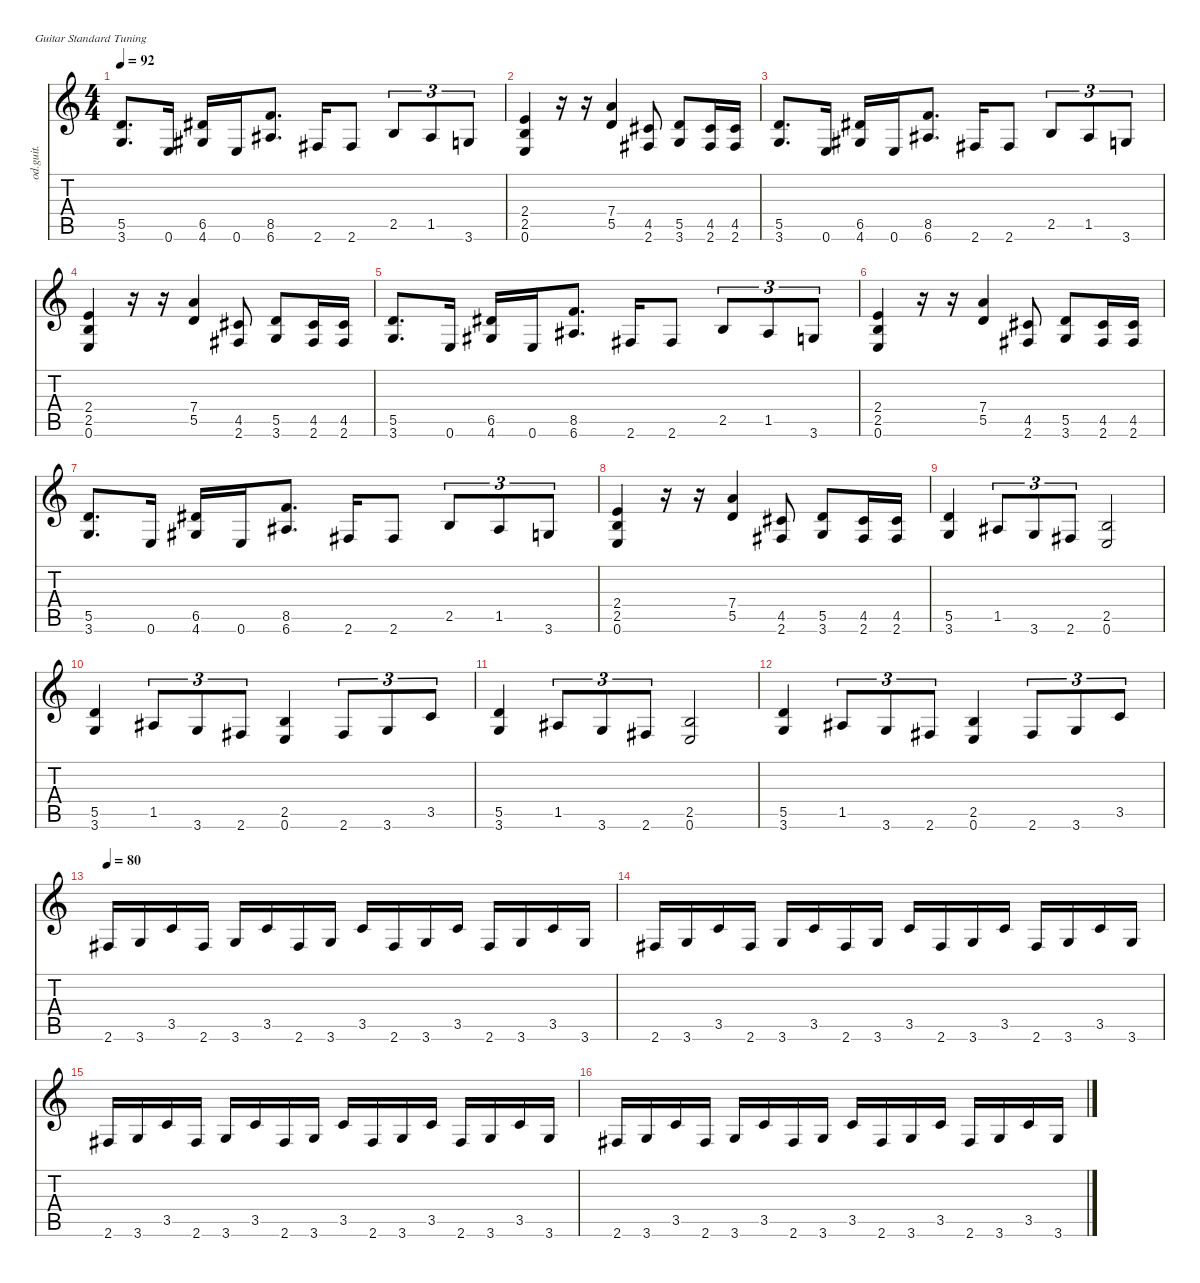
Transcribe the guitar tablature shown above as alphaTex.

\defaultSystemsLayout 4
\hideDynamics
\bracketExtendMode nobrackets
\otherSystemsTrackNameOrientation horizontal
\track ("Overdriven Guitar" "od.guit.") {instrument overdrivenguitar}
\staff {score tabs}
\tuning (E4 B3 G3 D3 A2 E2)
\ts (4 4)
\tempo 92
\clef g2
\ks c
(3.6 5.5).8{d dy mf beam Up} 0.6.16{beam Up} (4.6{acc #} 6.5{acc #}).16{beam Up} 0.6.16{beam Up} (6.6{acc #} 8.5).8{d beam Up} 2.6{acc #}.16{beam Up} 2.6{acc #}.8{beam Up} 2.5.8{tu (3 2) beam Up} 1.5{acc #}.8{tu (3 2) beam Up} 3.6.8{tu (3 2) beam Up} |
(0.6 2.5 2.4).4{beam Up} r.16{beam Up} r.16{beam Up} (5.5 7.4).4{beam Up} (2.6{acc #} 4.5{acc #}).8{beam Up} (3.6 5.5).8{beam Up} (2.6{acc #} 4.5{acc #}).16{beam Up} (2.6{acc #} 4.5{acc #}).16{beam Up} |
(3.6 5.5).8{d beam Up} 0.6.16{beam Up} (4.6{acc #} 6.5{acc #}).16{beam Up} 0.6.16{beam Up} (6.6{acc #} 8.5).8{d beam Up} 2.6{acc #}.16{beam Up} 2.6{acc #}.8{beam Up} 2.5.8{tu (3 2) beam Up} 1.5{acc #}.8{tu (3 2) beam Up} 3.6.8{tu (3 2) beam Up} |
(0.6 2.5 2.4).4{beam Up} r.16{beam Up} r.16{beam Up} (5.5 7.4).4{beam Up} (2.6{acc #} 4.5{acc #}).8{beam Up} (3.6 5.5).8{beam Up} (2.6{acc #} 4.5{acc #}).16{beam Up} (2.6{acc #} 4.5{acc #}).16{beam Up} |
(3.6 5.5).8{d beam Up} 0.6.16{beam Up} (4.6{acc #} 6.5{acc #}).16{beam Up} 0.6.16{beam Up} (6.6{acc #} 8.5).8{d beam Up} 2.6{acc #}.16{beam Up} 2.6{acc #}.8{beam Up} 2.5.8{tu (3 2) beam Up} 1.5{acc #}.8{tu (3 2) beam Up} 3.6.8{tu (3 2) beam Up} |
(0.6 2.5 2.4).4{beam Up} r.16{beam Up} r.16{beam Up} (5.5 7.4).4{beam Up} (2.6{acc #} 4.5{acc #}).8{beam Up} (3.6 5.5).8{beam Up} (2.6{acc #} 4.5{acc #}).16{beam Up} (2.6{acc #} 4.5{acc #}).16{beam Up} |
(3.6 5.5).8{d beam Up} 0.6.16{beam Up} (4.6{acc #} 6.5{acc #}).16{beam Up} 0.6.16{beam Up} (6.6{acc #} 8.5).8{d beam Up} 2.6{acc #}.16{beam Up} 2.6{acc #}.8{beam Up} 2.5.8{tu (3 2) beam Up} 1.5{acc #}.8{tu (3 2) beam Up} 3.6.8{tu (3 2) beam Up} |
(0.6 2.5 2.4).4{beam Up} r.16{beam Up} r.16{beam Up} (5.5 7.4).4{beam Up} (2.6{acc #} 4.5{acc #}).8{beam Up} (3.6 5.5).8{beam Up} (2.6{acc #} 4.5{acc #}).16{beam Up} (2.6{acc #} 4.5{acc #}).16{beam Up} |
(3.6 5.5).4{beam Up} 1.5{acc #}.8{tu (3 2) beam Up} 3.6.8{tu (3 2) beam Up} 2.6{acc #}.8{tu (3 2) beam Up} (0.6 2.5).2{beam Up} |
(3.6 5.5).4{beam Up} 1.5{acc #}.8{tu (3 2) beam Up} 3.6.8{tu (3 2) beam Up} 2.6{acc #}.8{tu (3 2) beam Up} (0.6 2.5).4{beam Up} 2.6{acc #}.8{tu (3 2) beam Up} 3.6.8{tu (3 2) beam Up} 3.5.8{tu (3 2) beam Up} |
(3.6 5.5).4{beam Up} 1.5{acc #}.8{tu (3 2) beam Up} 3.6.8{tu (3 2) beam Up} 2.6{acc #}.8{tu (3 2) beam Up} (0.6 2.5).2{beam Up} |
(3.6 5.5).4{beam Up} 1.5{acc #}.8{tu (3 2) beam Up} 3.6.8{tu (3 2) beam Up} 2.6{acc #}.8{tu (3 2) beam Up} (0.6 2.5).4{beam Up} 2.6{acc #}.8{tu (3 2) beam Up} 3.6.8{tu (3 2) beam Up} 3.5.8{tu (3 2) beam Up} |
\tempo 80
2.6{acc #}.16{beam Up} 3.6.16{beam Up} 3.5.16{beam Up} 2.6{acc #}.16{beam Up} 3.6.16{beam Up} 3.5.16{beam Up} 2.6{acc #}.16{beam Up} 3.6.16{beam Up} 3.5.16{beam Up} 2.6{acc #}.16{beam Up} 3.6.16{beam Up} 3.5.16{beam Up} 2.6{acc #}.16{beam Up} 3.6.16{beam Up} 3.5.16{beam Up} 3.6.16{beam Up} |
2.6{acc #}.16{beam Up} 3.6.16{beam Up} 3.5.16{beam Up} 2.6{acc #}.16{beam Up} 3.6.16{beam Up} 3.5.16{beam Up} 2.6{acc #}.16{beam Up} 3.6.16{beam Up} 3.5.16{beam Up} 2.6{acc #}.16{beam Up} 3.6.16{beam Up} 3.5.16{beam Up} 2.6{acc #}.16{beam Up} 3.6.16{beam Up} 3.5.16{beam Up} 3.6.16{beam Up} |
2.6{acc #}.16{beam Up} 3.6.16{beam Up} 3.5.16{beam Up} 2.6{acc #}.16{beam Up} 3.6.16{beam Up} 3.5.16{beam Up} 2.6{acc #}.16{beam Up} 3.6.16{beam Up} 3.5.16{beam Up} 2.6{acc #}.16{beam Up} 3.6.16{beam Up} 3.5.16{beam Up} 2.6{acc #}.16{beam Up} 3.6.16{beam Up} 3.5.16{beam Up} 3.6.16{beam Up} |
2.6{acc #}.16{beam Up} 3.6.16{beam Up} 3.5.16{beam Up} 2.6{acc #}.16{beam Up} 3.6.16{beam Up} 3.5.16{beam Up} 2.6{acc #}.16{beam Up} 3.6.16{beam Up} 3.5.16{beam Up} 2.6{acc #}.16{beam Up} 3.6.16{beam Up} 3.5.16{beam Up} 2.6{acc #}.16{beam Up} 3.6.16{beam Up} 3.5.16{beam Up} 3.6.16{beam Up}
